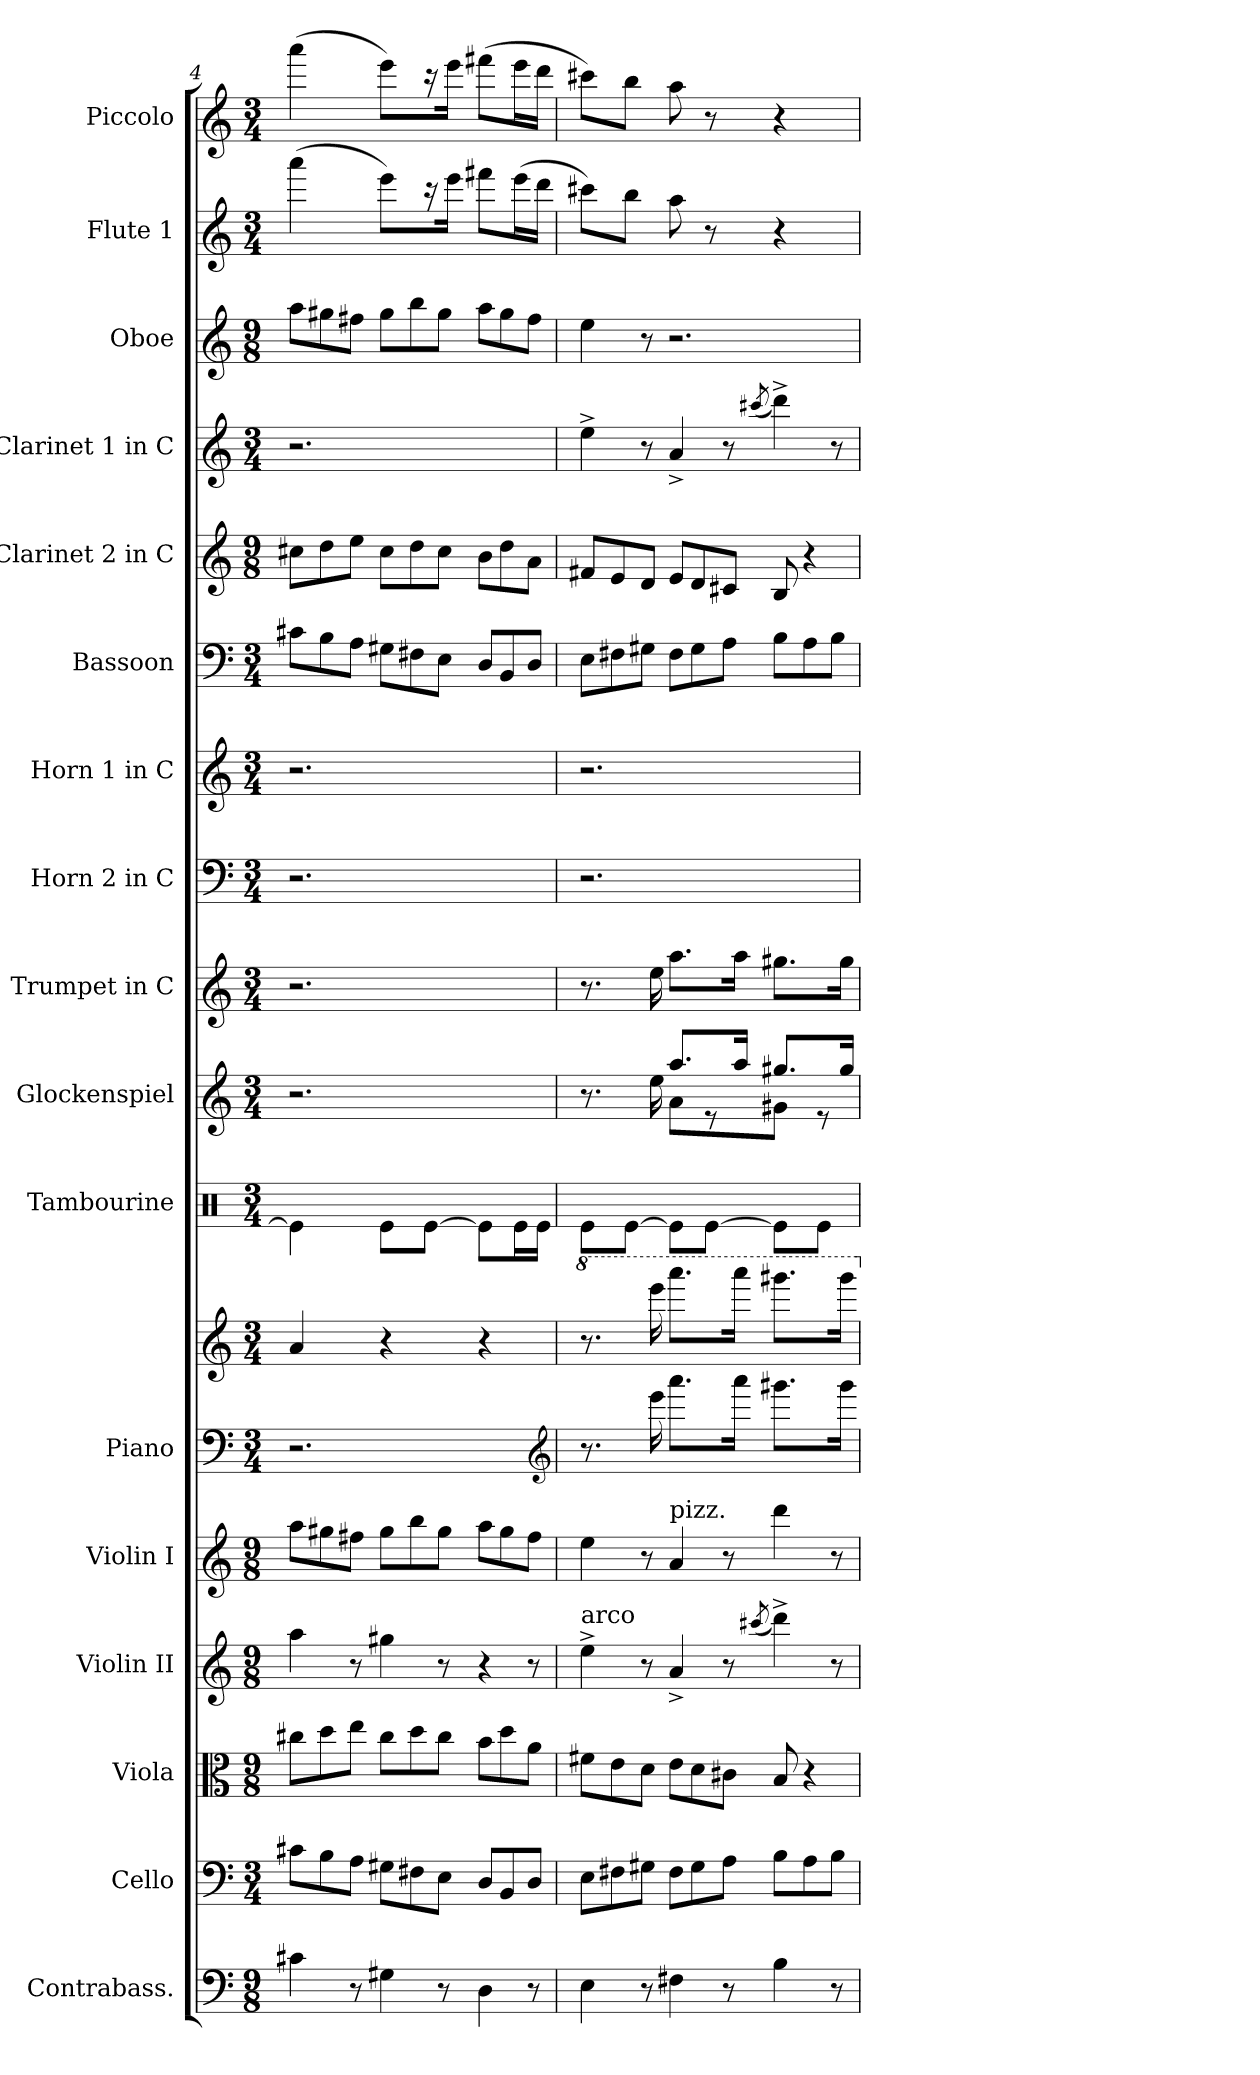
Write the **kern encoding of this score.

**kern	**kern	**kern	**kern	**kern	**kern	**kern	**kern	**kern	**kern	**kern	**kern	**kern	**kern	**kern	**kern	**kern	**kern
*part17	*part16	*part15	*part14	*part13	*part12	*part12	*part11	*part10	*part9	*part8	*part7	*part6	*part5	*part4	*part3	*part2	*part1
*staff18	*staff17	*staff16	*staff15	*staff14	*staff13	*staff12	*staff11	*staff10	*staff9	*staff8	*staff7	*staff6	*staff5	*staff4	*staff3	*staff2	*staff1
*I"Contrabass.	*I"Cello	*I"Viola	*I"Violin II	*I"Violin I	*I"Piano	*	*I"Tambourine	*I"Glockenspiel	*I"Trumpet in C	*I"Horn 2 in C	*I"Horn 1 in C	*I"Bassoon	*I"Clarinet 2 in C	*I"Clarinet 1 in C	*I"Oboe	*I"Flute 1	*I"Piccolo
*I'Cb.	*	*I'Vla.	*I'Vln. 2	*I'Vln. 1	*I'Pno	*	*I'Tamb.	*I'Glock.	*I'Tpt.	*I'Hn. 2	*I'Hn. 1	*I'Bsn.	*I'Cl. 2	*I'Cl. 1	*I'Ob.	*I'Fl. 1	*I'Picc.
*clefF4	*clefF4	*clefC3	*clefG2	*clefG2	*clefF4	*clefG2	*clefX	*clefG2	*clefG2	*clefF4	*clefG2	*clefF4	*clefG2	*clefG2	*clefG2	*clefG2	*clefG2
*ITrd7c12	*	*	*	*	*	*	*	*ITrd-14c-24	*	*	*	*	*	*	*	*	*ITrd-7c-12
*k[]	*k[]	*k[]	*k[]	*k[]	*k[]	*k[]	*k[]	*k[]	*k[]	*k[]	*k[]	*k[]	*k[]	*k[]	*k[]	*k[]	*k[]
*M9/8	*M3/4	*M9/8	*M9/8	*M9/8	*M3/4	*M3/4	*M3/4	*M3/4	*M3/4	*M3/4	*M3/4	*M3/4	*M9/8	*M3/4	*M9/8	*M3/4	*M3/4
*Xtuplet	*Xtuplet	*Xtuplet	*Xtuplet	*Xtuplet	*	*	*	*	*	*	*	*Xtuplet	*Xtuplet	*	*Xtuplet	*	*
=4	=4	=4	=4	=4	=4	=4	=4	=4	=4	=4	=4	=4	=4	=4	=4	=4	=4
6C#X	12c#XL	12cc#XL	6aa	12aaL	2.r	4a	4Re\]	2.r	2.r	2.r	2.r	12c#XL	12cc#XL	2.r	12aaL	(4aaa	(4aaaa
.	12B	12dd	.	12gg#X	.	.	.	.	.	.	.	12B	12dd	.	12gg#X	.	.
12r	12AJ	12eeJ	12r	12ff#XJ	.	.	.	.	.	.	.	12AJ	12eeJ	.	12ff#XJ	.	.
6GG#X	12G#XL	12cc#L	6gg#X	12gg#L	.	4r	8Re\L	.	.	.	.	12G#XL	12cc#L	.	12gg#L	8eeeL)	8eeeeL)
.	12F#X	12dd	.	12bb	.	.	.	.	.	.	.	12F#X	12dd	.	12bb	.	.
.	.	.	.	.	.	.	[8Re\J	.	.	.	.	.	.	.	.	16r	16r
12r	12EJ	12cc#J	12r	12gg#J	.	.	.	.	.	.	.	12EJ	12cc#J	.	12gg#J	.	.
.	.	.	.	.	.	.	.	.	.	.	.	.	.	.	.	16eeeJk	16eeeeJk
6DD	12DL	12bL	6r	12aaL	.	4r	8Re\L]	.	.	.	.	12DL	12bL	.	12aaL	8fff#XL	(8ffff#XL
.	12BB	12dd	.	12gg#	.	.	.	.	.	.	.	12BB	12dd	.	12gg#	.	.
.	.	.	.	.	.	.	16Re\L	.	.	.	.	.	.	.	.	(16eeeL	16eeeeL
12r	12DJ	12aJ	12r	12ff#J	.	.	.	.	.	.	.	12DJ	12aJ	.	12ff#J	.	.
.	.	.	.	.	.	.	16Re\JJ	.	.	.	.	.	.	.	.	16dddJJ	16ddddJJ
*	*	*	*	*	*clefG2	*	*	*	*	*	*	*	*	*	*	*	*
=5	=5	=5	=5	=5	=5	=5	=5	=5	=5	=5	=5	=5	=5	=5	=5	=5	=5
*	*	*	*	*	*	*8va	*	*	*	*	*	*	*	*	*	*	*
*	*	*	*	*	*	*	*	*^	*	*	*	*	*	*	*	*	*
*	*	*	*	*	*	*	*	*	*	*	*	*	*	*	*Xtuplet	*	*	*
!	!	!	!LO:TX:a:t=arco	!	!	!	!	!	!	!	!	!	!	!	!	!	!	!
6EE	12EL	12f#XL	6ee^	6ee	8.r	8.r	8Re\L	8.r	4ryy	8.r	2.r	2.r	12EL	12f#XL	6ee^	6ee	8ccc#XL)	8cccc#XL)
.	12F#X	12e	.	.	.	.	.	.	.	.	.	.	12F#X	12e	.	.	.	.
.	.	.	.	.	.	.	[8Re\J	.	.	.	.	.	.	.	.	.	8bbJ	8bbbJ
12r	12G#XJ	12dJ	12r	12r	.	.	.	.	.	.	.	.	12G#XJ	12dJ	12r	12r	.	.
.	.	.	.	.	16eee	16eeee	.	16eeee	.	16ee	.	.	.	.	.	.	.	.
!	!	!	!	!LO:TX:a:t=pizz.	!	!	!	!	!	!	!	!	!	!	!	!	!	!
6FF#X	12F#L	12eL	6a^	6a	8.aaaL	8.aaaaL	8Re\L]	8.aaaaL	8aaaL	8.aaL	.	.	12F#L	12eL	6a^	3.r	8aa	8aaa
.	12G#	12d	.	.	.	.	.	.	.	.	.	.	12G#	12d	.	.	.	.
.	.	.	.	.	.	.	[8Re\J	.	8r	.	.	.	.	.	.	.	8r	8r
12r	12AJ	12c#XJ	12r	12r	.	.	.	.	.	.	.	.	12AJ	12c#XJ	12r	.	.	.
.	.	.	.	.	16aaaJk	16aaaaJk	.	16aaaaJk	.	16aaJk	.	.	.	.	.	.	.	.
.	.	.	(<8qccc#X/	.	.	.	.	.	.	.	.	.	.	.	(<8qccc#X/	.	.	.
6BB	12BL	12B	6ddd^)	6ddd	8.ggg#XL	8.gggg#XL	8Re\L]	8.gggg#XL	8ggg#XJ	8.gg#XL	.	.	12BL	12B	6ddd^)	.	4r	4r
.	12A	6r	.	.	.	.	.	.	.	.	.	.	12A	6r	.	.	.	.
.	.	.	.	.	.	.	[8Re\J	.	8r	.	.	.	.	.	.	.	.	.
12r	12BJ	.	12r	12r	.	.	.	.	.	.	.	.	12BJ	.	12r	.	.	.
.	.	.	.	.	16ggg#Jk	16gggg#Jk	.	16gggg#Jk	.	16gg#Jk	.	.	.	.	.	.	.	.
*	*	*	*	*	*	*	*	*v	*v	*	*	*	*	*	*	*	*	*
*	*	*	*	*	*	*X8va	*	*	*	*	*	*	*	*	*	*	*
=	=	=	=	=	=	=	=	=	=	=	=	=	=	=	=	=	=
*-	*-	*-	*-	*-	*-	*-	*-	*-	*-	*-	*-	*-	*-	*-	*-	*-	*-
